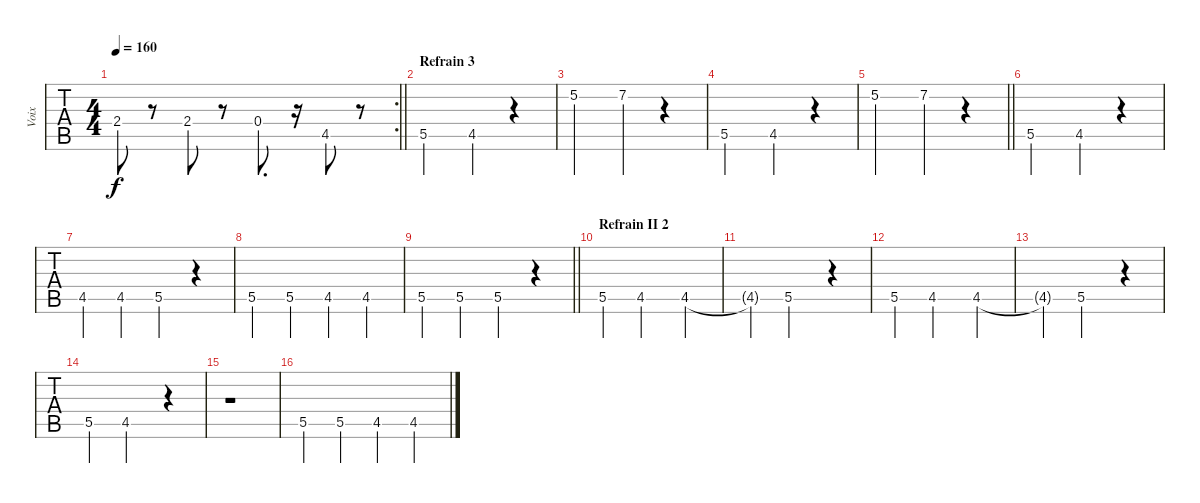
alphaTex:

\track ("Voix" "Voix") {instrument flute}
\staff {tabs}
\tuning (E4 B3 G3 D3 A2 E2) {hide}
\rc 2
\ts (4 4)
\tempo 160
\clef g2
\barLineRight lightlight
\ks c
2.4.8{dy f} r.8 2.4.8 r.8 0.4.8{d} r.16 4.5.8 r.8 |
\section ("" "Refrain 3")
5.5.2 4.5.4 r.4 |
5.2.2 7.2.4 r.4 |
5.5.2 4.5.4 r.4 |
\barLineRight lightlight
5.2.2 7.2.4 r.4 |
5.5.2 4.5.4 r.4 |
4.5.4 4.5.4 5.5.4 r.4 |
5.5{st}.4 5.5{st}.4 4.5{st}.4 4.5{st}.4 |
\barLineRight lightlight
5.5{st}.4 5.5{st}.4 5.5{st}.4 r.4 |
\section ("" "Refrain II 2")
5.5.4 4.5.2 4.5.4 |
4.5{t}.4 5.5.2 r.4 |
5.5.4 4.5.2 4.5.4 |
4.5{t}.4 5.5.2 r.4 |
5.5.4 4.5.2 r.4 |
r.1 |
5.5{st}.4 5.5{st}.4 4.5{st}.4 4.5{st}.4
